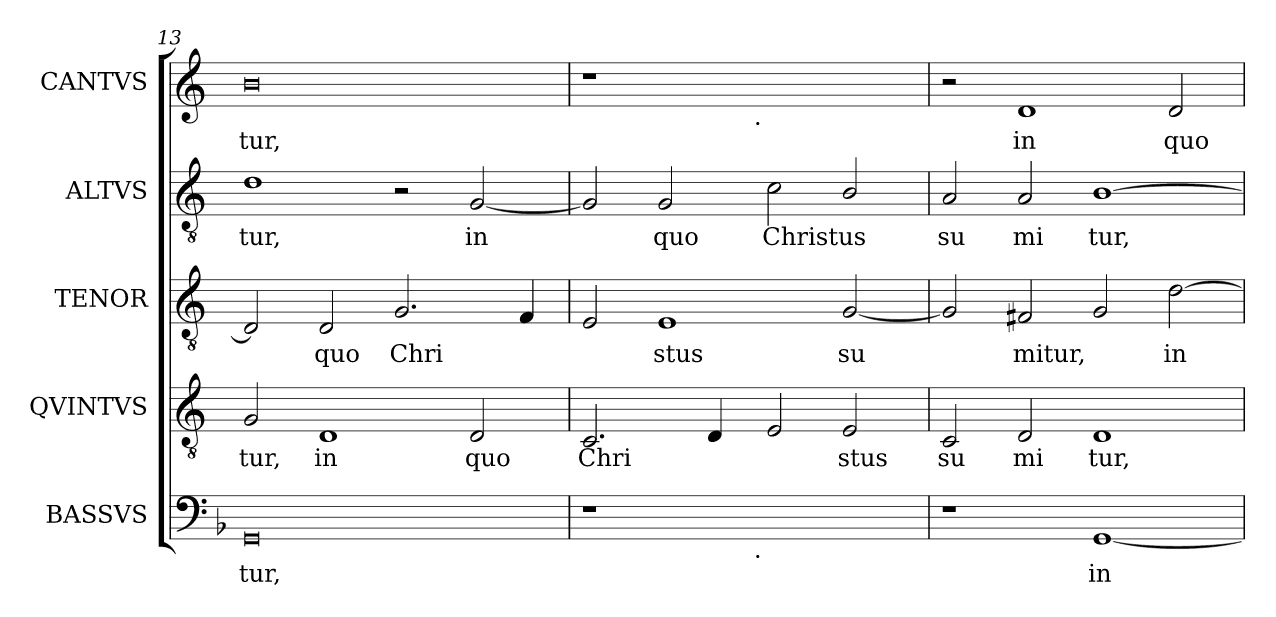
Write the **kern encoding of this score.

**kern	**text	**kern	**text	**kern	**text	**kern	**text	**kern	**text
*part5	*part5	*part4	*part4	*part3	*part3	*part2	*part2	*part1	*part1
*staff5	*staff5	*staff4	*staff4	*staff3	*staff3	*staff2	*staff2	*staff1	*staff1
*I"BASSVS	*	*I"QVINTVS	*	*I"TENOR	*	*I"ALTVS	*	*I"CANTVS	*
*clefF4	*	*clefGv2	*	*clefGv2	*	*clefGv2	*	*clefG2	*
*k[b-]	*	*k[]	*	*k[]	*	*k[]	*	*k[]	*
*F:	*	*C:	*	*C:	*	*C:	*	*C:	*
=13	=13	=13	=13	=13	=13	=13	=13	=13	=13
!	!LO:LY:b:cj	!	!LO:LY:b:cj	!	!LO:LY:b:cj	!	!LO:LY:b:cj	!	!LO:LY:b:cj
0GG	tur,	2G/	tur,	2D/]	.	1d	tur,	0b	tur,
!	!	!	!LO:LY:b:cj	!	!LO:LY:b:cj	!	!	!	!
.	.	1D	in	2D/	quo	.	.	.	.
!	!	!	!	!	!LO:LY:b:cj	!	!	!	!
.	.	.	.	2.G/	Chri	2r	.	.	.
!	!	!	!LO:LY:b:cj	!	!	!	!LO:LY:b:cj	!	!
.	.	2D/	quo	.	.	[<2G/	in	.	.
!	!	!	!	!	!LO:LY:b:cj	!	!	!	!
.	.	.	.	4F/	.	.	.	.	.
=14	=14	=14	=14	=14	=14	=14	=14	=14	=14
!	!	!	!LO:LY:b:cj	!	!LO:LY:b:cj	!	!LO:LY:b:cj	!	!
*^	*	*	*	*	*	*	*	*^	*
1r	2ryy	.	2.C/	Chri	2E/	.	2G/]	.	1r	2ryy	.
!	!	!	!	!	!	!LO:LY:b:cj	!	!LO:LY:b:cj	!	!	!
.	4...ryy	.	.	.	1E	stus	2G/	quo	.	4...ryy	.
!	!	!	!	!LO:LY:b:cj	!	!	!	!	!	!	!
.	.	.	4D/	.	.	.	.	.	.	.	.
!	!	!	!	!	!	!	!	!	!	!LO:TX:b:t=.	!
!	!LO:TX:b:t=.	!	!	!	!	!	!	!	!	!	!
.	1ryy	.	.	.	.	.	.	.	.	1ryy	.
!	!	!	!	!LO:LY:b:cj	!	!	!	!LO:LY:b:cj	!	!	!
1ryy	.	.	2E/	.	.	.	2c\	Christus	1ryy	.	.
!	!	!	!	!LO:LY:b:cj	!	!LO:LY:b:cj	!	!LO:LY:b:cj	!	!	!
.	.	.	2E/	stus	[<2G/	su	2B/	.	.	.	.
.	32ryy	.	.	.	.	.	.	.	.	32ryy	.
=15	=15	=15	=15	=15	=15	=15	=15	=15	=15	=15	=15
!	!	!	!	!LO:LY:b:cj	!	!LO:LY:b:cj	!	!LO:LY:b:cj	!	!	!
*v	*v	*	*	*	*	*	*	*	*v	*v	*
1r	.	2C/	su	2G/]	.	2A/	su	2r	.
!	!	!	!LO:LY:b:cj	!	!LO:LY:b:cj	!	!LO:LY:b:cj	!	!LO:LY:b:cj
.	.	2D/	mi	2F#/	mitur,	2A/	mi	1d	in
!	!LO:LY:b:cj	!	!LO:LY:b:cj	!	!LO:LY:b:cj	!	!LO:LY:b:cj	!	!
[>1GG	in	1D	tur,	2G/	.	[>1B	tur,	.	.
!	!	!	!	!	!LO:LY:b:cj	!	!	!	!LO:LY:b:cj
.	.	.	.	[>2d\	in	.	.	2d/	quo
=	=	=	=	=	=	=	=	=	=
*-	*-	*-	*-	*-	*-	*-	*-	*-	*-
